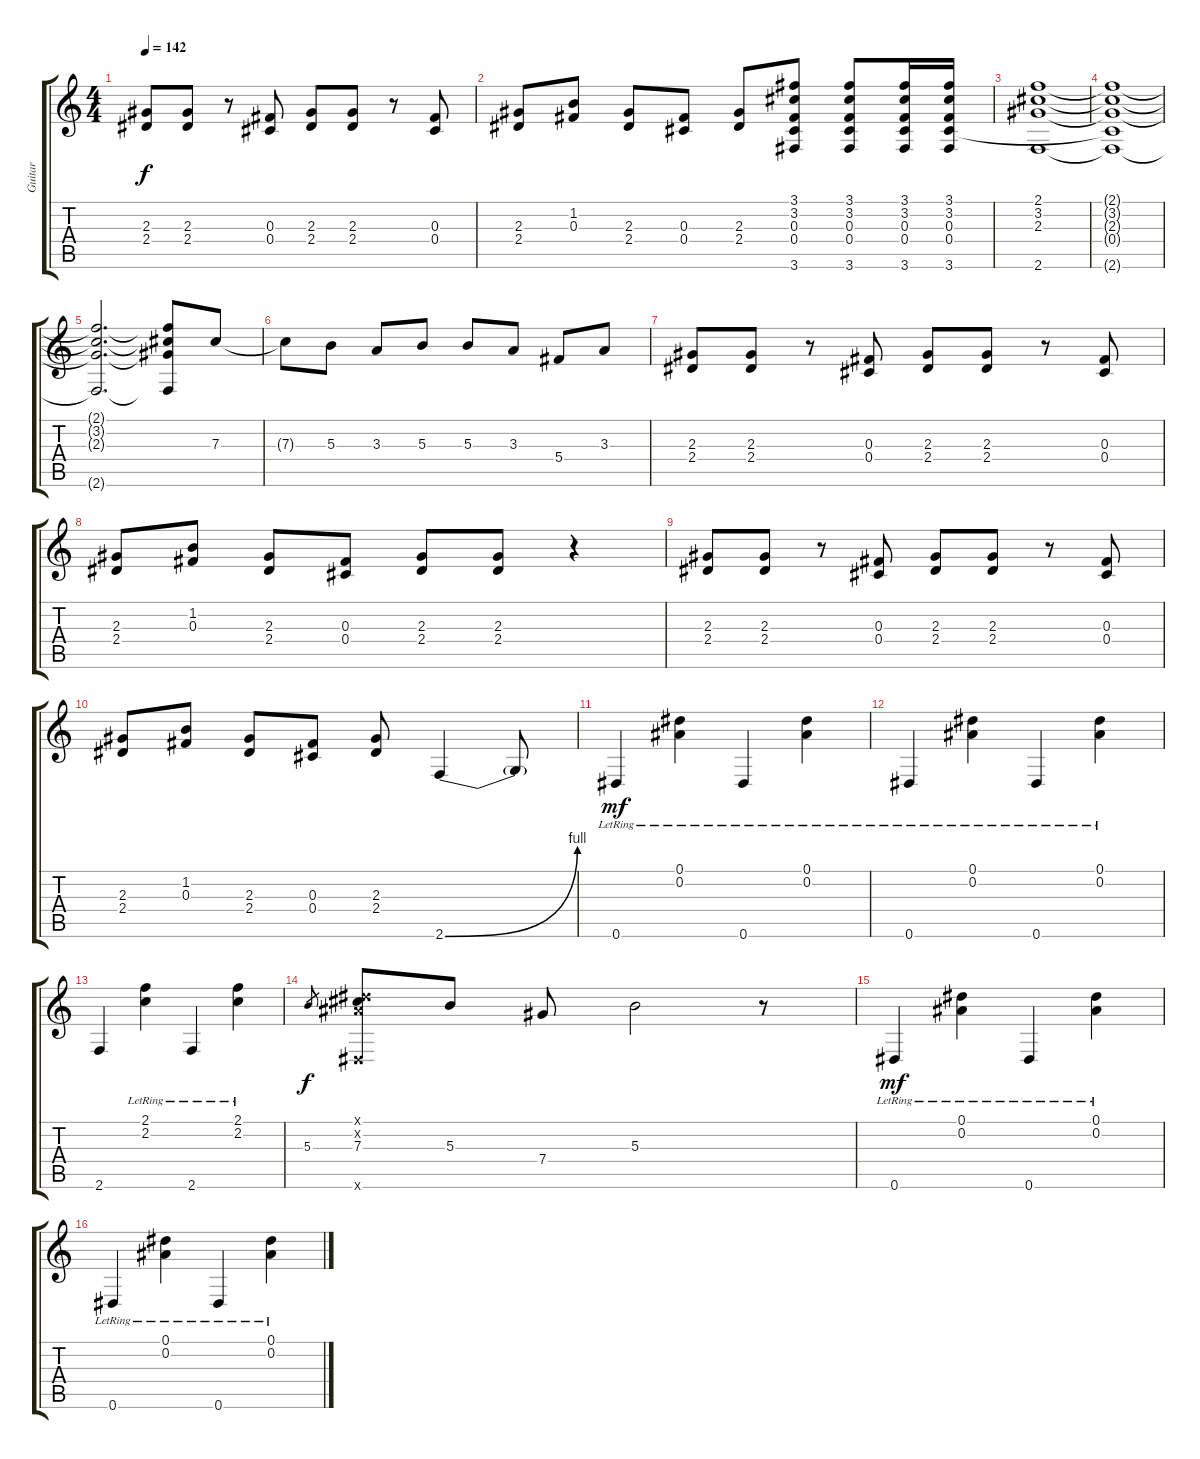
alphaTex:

\track ("Guitar" "Guitar") {instrument overdrivenguitar}
\staff {score tabs}
\tuning (Eb4 Bb3 Gb3 Db3 Ab2 Eb2) {hide}
\ts (4 4)
\tempo 142
\clef g2
\ks c
(2.3 2.4).8{dy f} (2.3 2.4).8 r.8 (0.3 0.4).8 (2.3 2.4).8 (2.3 2.4).8 r.8 (0.3 0.4).8 |
(2.3 2.4).8 (1.2 0.3).8 (2.3 2.4).8 (0.3 0.4).8 (2.3 2.4).8 (3.1 3.2 0.3 0.4 3.6).8 (3.1 3.2 0.3 0.4 3.6).8 (3.1 3.2 0.3 0.4 3.6).16 (3.1 3.2 0.3 0.4 3.6).16 |
(2.1 3.2 2.3 2.6).1 |
(2.1{t} 3.2{t} 2.3{t} 0.4{t} 2.6{t}).1 |
(2.1{t} 3.2{t} 2.3{t} 2.6{t}).2{d} (2.1{t} 3.2{t} 2.3{t} 2.6{t}).8 7.3.8 |
7.3{t}.8 5.3.8 3.3.8 5.3.8 5.3.8 3.3.8 5.4.8 3.3.8 |
(2.3 2.4).8 (2.3 2.4).8 r.8 (0.3 0.4).8 (2.3 2.4).8 (2.3 2.4).8 r.8 (0.3 0.4).8 |
(2.3 2.4).8 (1.2 0.3).8 (2.3 2.4).8 (0.3 0.4).8 (2.3 2.4).8 (2.3 2.4).8 r.4 |
(2.3 2.4).8 (2.3 2.4).8 r.8 (0.3 0.4).8 (2.3 2.4).8 (2.3 2.4).8 r.8 (0.3 0.4).8 |
(2.3 2.4).8 (1.2 0.3).8 (2.3 2.4).8 (0.3 0.4).8 (2.3 2.4).8 2.6{be (bend 0 0 60 4)}.4 2.6{t}.8 |
0.6{lr}.4{dy mf} (0.1{lr} 0.2{lr}).4 0.6{lr}.4 (0.1{lr} 0.2{lr}).4 |
0.6{lr}.4 (0.1{lr} 0.2{lr}).4 0.6{lr}.4 (0.1{lr} 0.2{lr}).4 |
2.6.4 (2.1{lr} 2.2{lr}).4 2.6{lr}.4 (2.1{lr} 2.2{lr}).4 |
5.3.8{gr dy f} (0.1{x} 0.2{x} 7.3 0.6{x}).8 5.3.8 7.4.8 5.3.2 r.8 |
0.6{lr}.4{dy mf} (0.1{lr} 0.2{lr}).4 0.6{lr}.4 (0.1{lr} 0.2{lr}).4 |
0.6{lr}.4 (0.1{lr} 0.2{lr}).4 0.6{lr}.4 (0.1{lr} 0.2{lr}).4
